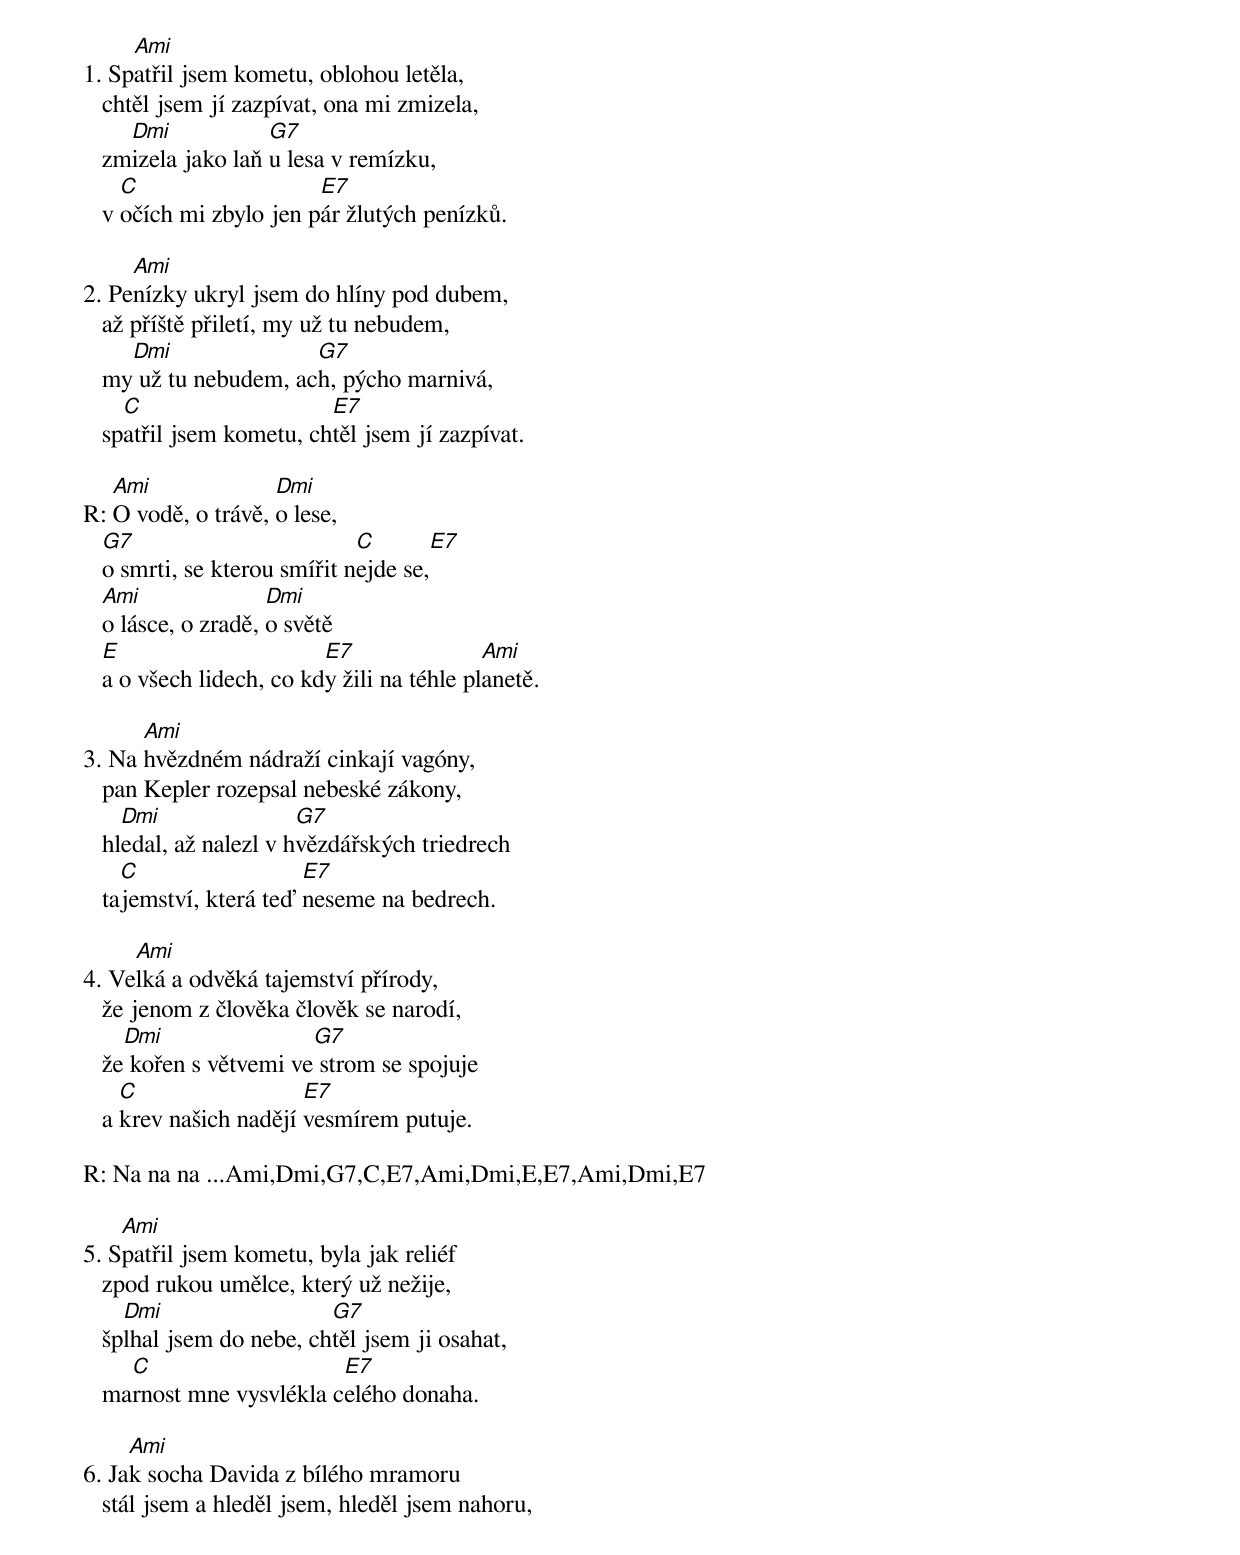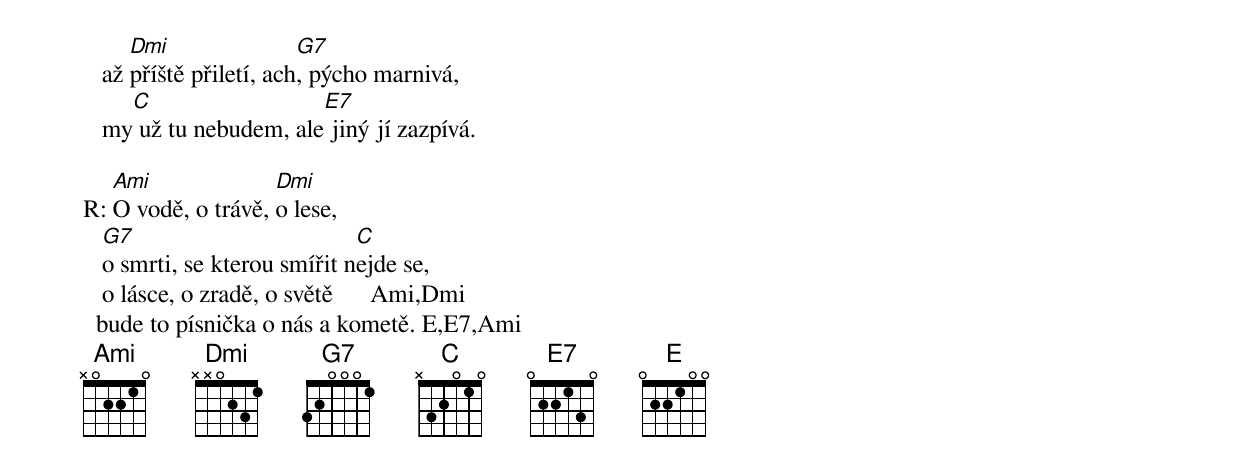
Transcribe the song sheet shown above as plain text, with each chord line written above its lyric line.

     Ami
1. Spatřil jsem kometu, oblohou letěla,
   chtěl jsem jí zazpívat, ona mi zmizela,
     Dmi            G7
   zmizela jako laň u lesa v remízku,
     C                   E7
   v očích mi zbylo jen pár žlutých penízků.

     Ami
2. Penízky ukryl jsem do hlíny pod dubem,
   až příště přiletí, my už tu nebudem,
     Dmi               G7
   my už tu nebudem, ach, pýcho marnivá,
     C                    E7
   spatřil jsem kometu, chtěl jsem jí zazpívat.

   Ami              Dmi
R: O vodě, o trávě, o lese,
   G7                         C       E7
   o smrti, se kterou smířit nejde se,
   Ami               Dmi
   o lásce, o zradě, o světě
   E                      E7                Ami
   a o všech lidech, co kdy žili na téhle planetě.

      Ami
3. Na hvězdném nádraží cinkají vagóny,
   pan Kepler rozepsal nebeské zákony,
     Dmi                G7
   hledal, až nalezl v hvězdářských triedrech
     C                  E7
   tajemství, která teď neseme na bedrech.

     Ami
4. Velká a odvěká tajemství přírody,
   že jenom z člověka člověk se narodí,
     Dmi                G7
   že kořen s větvemi ve strom se spojuje
     C                  E7
   a krev našich nadějí vesmírem putuje.

R: Na na na ...Ami,Dmi,G7,C,E7,Ami,Dmi,E,E7,Ami,Dmi,E7

    Ami
5. Spatřil jsem kometu, byla jak reliéf
   zpod rukou umělce, který už nežije,
     Dmi                  G7
   šplhal jsem do nebe, chtěl jsem ji osahat,
     C                    E7
   marnost mne vysvlékla celého donaha.

     Ami
6. Jak socha Davida z bílého mramoru
   stál jsem a hleděl jsem, hleděl jsem nahoru,
      Dmi                G7
   až příště přiletí, ach, pýcho marnivá,
     C                  E7
   my už tu nebudem, ale jiný jí zazpívá.

   Ami              Dmi
R: O vodě, o trávě, o lese,
   G7                         C
   o smrti, se kterou smířit nejde se,
   o lásce, o zradě, o světě      Ami,Dmi
  bude to písnička o nás a kometě. E,E7,Ami
